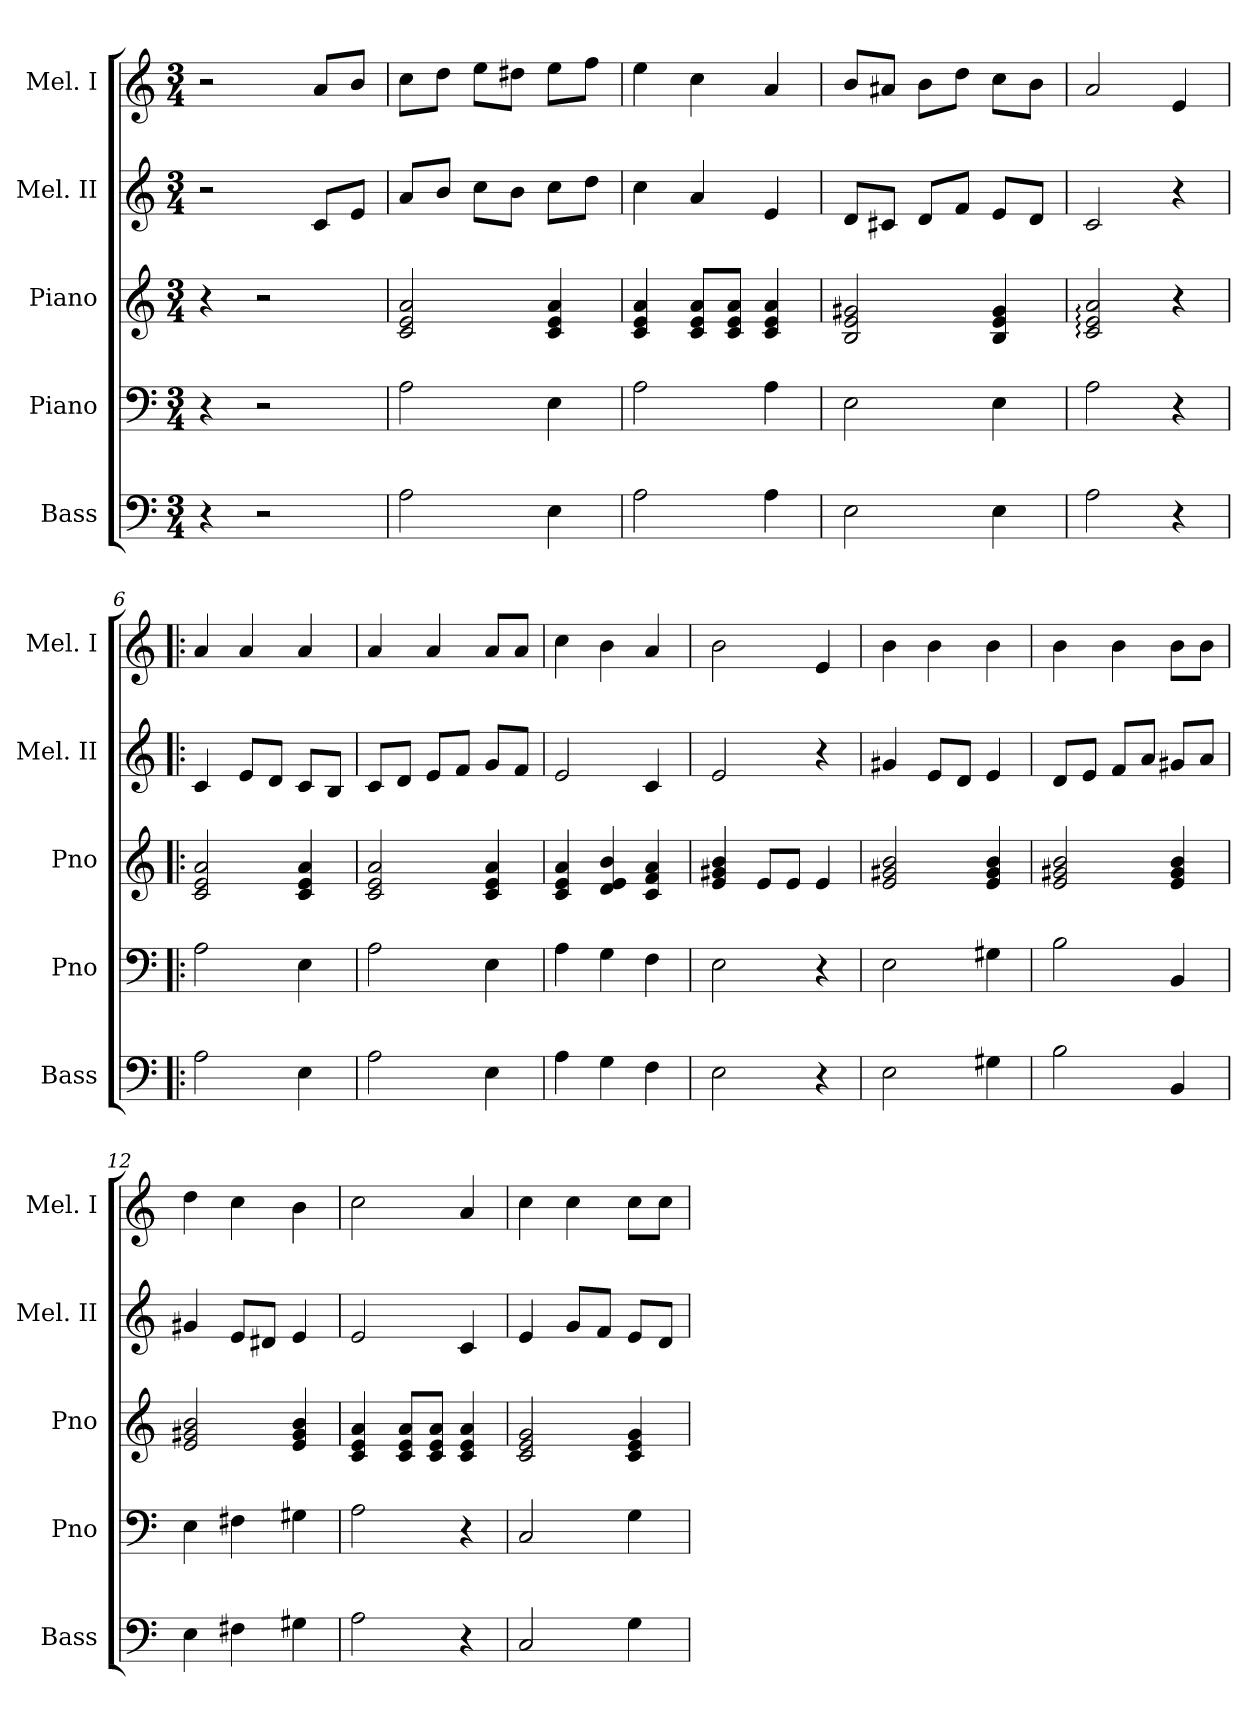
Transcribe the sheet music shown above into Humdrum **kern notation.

**kern	**kern	**kern	**kern	**kern
*part5	*part4	*part3	*part2	*part1
*staff5	*staff4	*staff3	*staff2	*staff1
*I"Bass	*I"Piano	*I"Piano	*I"Mel. II	*I"Mel. I
*I'Bass	*I'Pno	*I'Pno	*I'Mel. II	*I'Mel. I
*clefF4	*clefF4	*clefG2	*clefG2	*clefG2
*ITrd7c12	*	*	*	*
*k[]	*k[]	*k[]	*k[]	*k[]
*M3/4	*M3/4	*M3/4	*M3/4	*M3/4
=1	=1	=1	=1	=1
4r	4r	4r	2r	2r
2r	2r	2r	.	.
.	.	.	8c/L	8a/L
.	.	.	8e/J	8b/J
=2	=2	=2	=2	=2
2AA\	2A\	2c/ 2e/ 2a/	8a/L	8cc\L
.	.	.	8b/J	8dd\J
.	.	.	8cc\L	8ee\L
.	.	.	8b\J	8dd#X\J
4EE\	4E\	4c/ 4e/ 4a/	8cc\L	8ee\L
.	.	.	8dd\J	8ff\J
=3	=3	=3	=3	=3
2AA\	2A\	4c/ 4e/ 4a/	4cc\	4ee\
.	.	8c/ 8e/ 8a/L	4a/	4cc\
.	.	8c/ 8e/ 8a/J	.	.
4AA\	4A\	4c/ 4e/ 4a/	4e/	4a/
=4	=4	=4	=4	=4
2EE\	2E\	2B/ 2e/ 2g#X/	8d/L	8b/L
.	.	.	8c#X/J	8a#X/J
.	.	.	8d/L	8b\L
.	.	.	8f/J	8dd\J
4EE\	4E\	4B/ 4e/ 4g#/	8e/L	8cc\L
.	.	.	8d/J	8b\J
=5	=5	=5	=5	=5
2AA\	2A\	2c/: 2e/: 2a/:	2c/	2a/
4r	4r	4r	4r	4e/
=6!|:	=6!|:	=6!|:	=6!|:	=6!|:
2AA\	2A\	2c/ 2e/ 2a/	4c/	4a/
.	.	.	8e/L	4a/
.	.	.	8d/J	.
4EE\	4E\	4c/ 4e/ 4a/	8c/L	4a/
.	.	.	8B/J	.
!!LO:LB:g=z
=7	=7	=7	=7	=7
2AA\	2A\	2c/ 2e/ 2a/	8c/L	4a/
.	.	.	8d/J	.
.	.	.	8e/L	4a/
.	.	.	8f/J	.
4EE\	4E\	4c/ 4e/ 4a/	8g/L	8a/L
.	.	.	8f/J	8a/J
=8	=8	=8	=8	=8
4AA\	4A\	4c/ 4e/ 4a/	2e/	4cc\
4GG\	4G\	4d/ 4e/ 4b/	.	4b\
4FF\	4F\	4c/ 4f/ 4a/	4c/	4a/
=9	=9	=9	=9	=9
2EE\	2E\	4e/ 4g#X/ 4b/	2e/	2b\
.	.	8e/L	.	.
.	.	8e/J	.	.
4r	4r	4e/	4r	4e/
=10	=10	=10	=10	=10
2EE\	2E\	2e/ 2g#X/ 2b/	4g#X/	4b\
.	.	.	8e/L	4b\
.	.	.	8d/J	.
4GG#X\	4G#X\	4e/ 4g#/ 4b/	4e/	4b\
=11	=11	=11	=11	=11
2BB\	2B\	2e/ 2g#X/ 2b/	8d/L	4b\
.	.	.	8e/J	.
.	.	.	8f/L	4b\
.	.	.	8a/J	.
4BBB/	4BB/	4e/ 4g#/ 4b/	8g#X/L	8b\L
.	.	.	8a/J	8b\J
=12	=12	=12	=12	=12
4EE\	4E\	2e/ 2g#X/ 2b/	4g#X/	4dd\
4FF#X\	4F#X\	.	8e/L	4cc\
.	.	.	8d#X/J	.
4GG#X\	4G#X\	4e/ 4g#/ 4b/	4e/	4b\
=13	=13	=13	=13	=13
2AA\	2A\	4c/ 4e/ 4a/	2e/	2cc\
.	.	8c/ 8e/ 8a/L	.	.
.	.	8c/ 8e/ 8a/J	.	.
4r	4r	4c/ 4e/ 4a/	4c/	4a/
!!LO:PB:g=z
=14	=14	=14	=14	=14
2CC/	2C/	2c/ 2e/ 2g/	4e/	4cc\
.	.	.	8g/L	4cc\
.	.	.	8f/J	.
4GG\	4G\	4c/ 4e/ 4g/	8e/L	8cc\L
.	.	.	8d/J	8cc\J
=	=	=	=	=
*-	*-	*-	*-	*-
